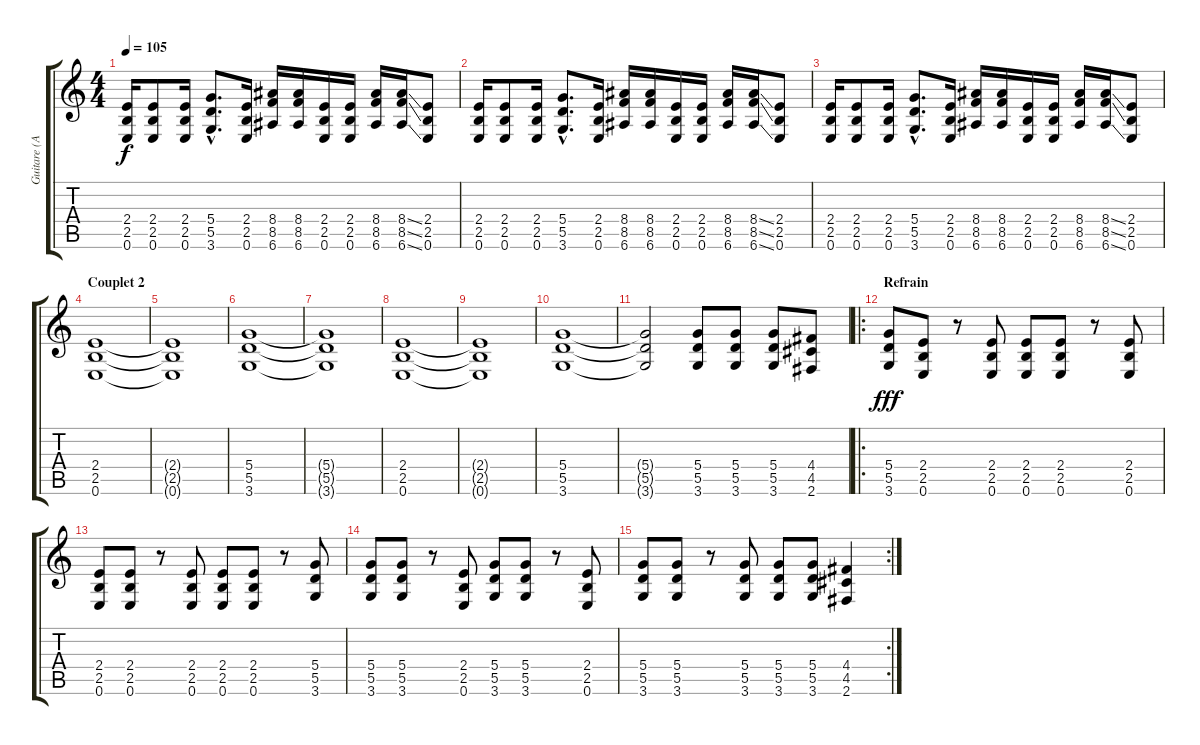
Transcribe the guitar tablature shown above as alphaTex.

\track ("Guitare (Acey Slade)" "Guitare (A") {instrument distortionguitar}
\staff {score tabs}
\tuning (E4 B3 G3 D3 A2 E2) {hide}
\ts (4 4)
\tempo 105
\clef g2
\ks c
(2.4 2.5 0.6).16{dy f} (2.4 2.5 0.6).8 (2.4 2.5 0.6).16 (5.4{hac} 5.5{hac} 3.6{hac}).8{d} (2.4 2.5 0.6).16 (8.4 8.5 6.6).16 (8.4 8.5 6.6).16 (2.4 2.5 0.6).16 (2.4 2.5 0.6).16 (8.4 8.5 6.6).16 (8.4{ss} 8.5{ss} 6.6{ss}).16 (2.4 2.5 0.6).8 |
(2.4 2.5 0.6).16 (2.4 2.5 0.6).8 (2.4 2.5 0.6).16 (5.4{hac} 5.5{hac} 3.6{hac}).8{d} (2.4 2.5 0.6).16 (8.4 8.5 6.6).16 (8.4 8.5 6.6).16 (2.4 2.5 0.6).16 (2.4 2.5 0.6).16 (8.4 8.5 6.6).16 (8.4{ss} 8.5{ss} 6.6{ss}).16 (2.4 2.5 0.6).8 |
(2.4 2.5 0.6).16 (2.4 2.5 0.6).8 (2.4 2.5 0.6).16 (5.4{hac} 5.5{hac} 3.6{hac}).8{d} (2.4 2.5 0.6).16 (8.4 8.5 6.6).16 (8.4 8.5 6.6).16 (2.4 2.5 0.6).16 (2.4 2.5 0.6).16 (8.4 8.5 6.6).16 (8.4{ss} 8.5{ss} 6.6{ss}).16 (2.4 2.5 0.6).8 |
\section ("" "Couplet 2")
(2.4 2.5 0.6).1 |
(2.4{t} 2.5{t} 0.6{t}).1 |
(5.4 5.5 3.6).1 |
(5.4{t} 5.5{t} 3.6{t}).1 |
(2.4 2.5 0.6).1 |
(2.4{t} 2.5{t} 0.6{t}).1 |
(5.4 5.5 3.6).1 |
(5.4{t} 5.5{t} 3.6{t}).2 (5.4 5.5 3.6).8 (5.4 5.5 3.6).8 (5.4 5.5 3.6).8 (4.4 4.5 2.6).8 |
\ro
\section ("" "Refrain")
(5.4 5.5 3.6).8{dy fff} (2.4 2.5 0.6).8 r.8 (2.4 2.5 0.6).8 (2.4 2.5 0.6).8 (2.4 2.5 0.6).8 r.8 (2.4 2.5 0.6).8 |
(2.4 2.5 0.6).8 (2.4 2.5 0.6).8 r.8 (2.4 2.5 0.6).8 (2.4 2.5 0.6).8 (2.4 2.5 0.6).8 r.8 (5.4 5.5 3.6).8 |
(5.4 5.5 3.6).8 (5.4 5.5 3.6).8 r.8 (2.4 2.5 0.6).8 (5.4 5.5 3.6).8 (5.4 5.5 3.6).8 r.8 (2.4 2.5 0.6).8 |
\rc 2
(5.4 5.5 3.6).8 (5.4 5.5 3.6).8 r.8 (5.4 5.5 3.6).8 (5.4 5.5 3.6).8 (5.4 5.5 3.6).8 (4.4 4.5 2.6).4
